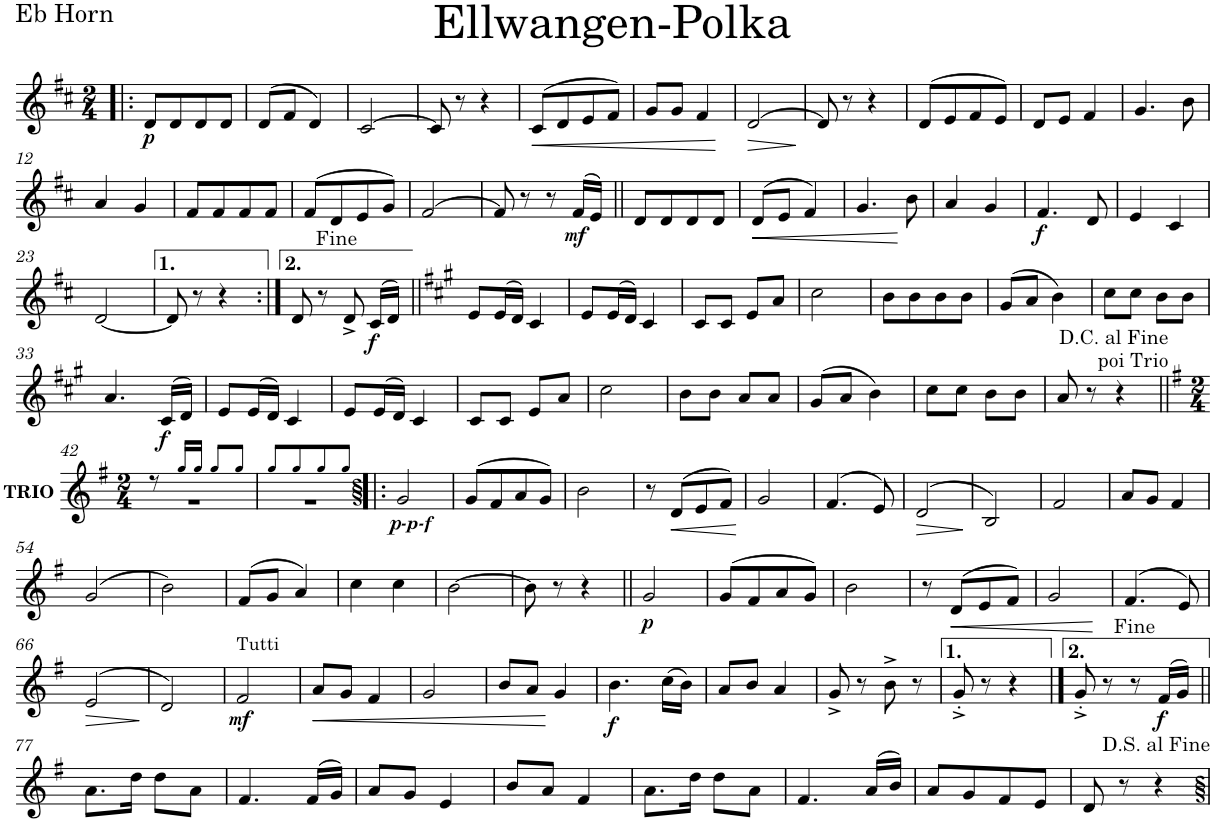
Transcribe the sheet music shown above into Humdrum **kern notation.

**kern	**dynam
*part1	*part1
*staff1	*staff1
*I"Voice	*
*I'V	*
*clefG2	*
*k[f#c#]	*
*M2/4	*
=1!|:	=1!|:
!	!LO:DY:b
8d/L	p
8d/	.
8d/	.
8d/J	.
=2	=2
(>8d/L	.
8f#/J	.
4d/)	.
=3	=3
[>2c#/	.
=4	=4
8c#/]	.
8r	.
4r	.
=5	=5
!	!LO:HP:b
(>8c#/L	<
8d/	.
8e/	.
8f#/J)	.
=6	=6
8g/L	.
8g/J	.
4f#/	.
.	[
=7	=7
!	!LO:HP:b
[>2d/	>
.	]
=8	=8
8d/]	.
8r	.
4r	.
=9	=9
(>8d/L	.
8e/	.
8f#/	.
8e/J)	.
=10	=10
8d/L	.
8e/J	.
4f#/	.
=11	=11
4.g/	.
8b\	.
!!LO:LB:g=z
=12	=12
4a/	.
4g/	.
=13	=13
8f#/L	.
8f#/	.
8f#/	.
8f#/J	.
=14	=14
(>8f#/L	.
8d/	.
8e/	.
8g/J)	.
=15	=15
[>2f#/	.
=16	=16
8f#/]	.
8r	.
8r	.
!	!LO:DY:b
(>16f#/LL	mf
16e/JJ)	.
=17||	=17||
8d/L	.
8d/	.
8d/	.
8d/J	.
=18	=18
!	!LO:HP:b
(>8d/L	<
8e/J	.
4f#/)	.
=19	=19
4.g/	.
8b\	[
=20	=20
4a/	.
4g/	.
=21	=21
!	!LO:DY:b
4.f#/	f
8d/	.
=22	=22
4e/	.
4c#/	.
!!LO:LB:g=z
=23	=23
[2d/	.
=24	=24
8d/]	.
8r	.
4r	.
=25:|!	=25:|!
8d/	.
8r	.
8d^/	.
!	!LO:DY:b
(>16c#/LL	f
16d/JJ)	.
=26||	=26||
*k[f#c#g#]	*
8e/L	.
(>16e/L	.
16d/JJ)	.
4c#/	.
=27	=27
8e/L	.
(>16e/L	.
16d/JJ)	.
4c#/	.
=28	=28
8c#/L	.
8c#/J	.
8e/L	.
8a/J	.
=29	=29
2cc#\	.
=30	=30
8b\L	.
8b\	.
8b\	.
8b\J	.
=31	=31
(>8g#/L	.
8a/J	.
4b\)	.
=32	=32
8cc#\L	.
8cc#\J	.
8b\L	.
8b\J	.
!!LO:LB:g=z
=33	=33
*k[f#c#g#]	*
4.a/	.
!	!LO:DY:b
(>16c#/LL	f
16d/JJ)	.
=34	=34
8e/L	.
(>16e/L	.
16d/JJ)	.
4c#/	.
=35	=35
8e/L	.
(>16e/L	.
16d/JJ)	.
4c#/	.
=36	=36
8c#/L	.
8c#/J	.
8e/L	.
8a/J	.
=37	=37
2cc#\	.
=38	=38
8b\L	.
8b\J	.
8a/L	.
8a/J	.
=39	=39
(>8g#/L	.
8a/J	.
4b\)	.
=40	=40
8cc#\L	.
8cc#\J	.
8b\L	.
8b\J	.
=41	=41
8a/	.
8r	.
4r	.
!LO:TX:a:t=D.C. al Fine\npoi Trio	!
!!LO:LB:g=z
=42||	=42||
*k[f#]	*
*M2/4	*
*^	*
8r	2r	.
16gg!/LL	.	.
16gg!/JJ	.	.
8gg!/L	.	.
!LO:TX:a:B:t=TRIO	!	!
8gg!/J	.	.
=43	=43	=43
8gg!/L	2r	.
8gg!/	.	.
8gg!/	.	.
8gg!/J	.	.
*v	*v	*
=44!|:	=44!|:
!	!LO:DY:b
!	!LO:DY:n=1:b
2g/	p other-dynamics
=45	=45
(>8g/L	.
8f#/	.
8a/	.
8g/J)	.
=46	=46
2b\	.
=47	=47
8r	.
!	!LO:HP:b
(>8d/L	<
8e/	.
8f#/J)	.
.	[
=48	=48
2g/	.
=49	=49
(>4.f#/	.
8e/)	.
=50	=50
!	!LO:HP:b
(>2d/	>
.	]
=51	=51
2B/)	.
=52	=52
2f#/	.
=53	=53
8a/L	.
8g/J	.
4f#/	.
!!LO:LB:g=z
=54	=54
(>2g/	.
=55	=55
2b\)	.
=56	=56
(>8f#/L	.
8g/J	.
4a/)	.
=57	=57
4cc\	.
4cc\	.
=58	=58
[>2b\	.
=59	=59
8b\]	.
8r	.
4r	.
=60||	=60||
!	!LO:DY:b
2g/	p
=61	=61
(>8g/L	.
8f#/	.
8a/	.
8g/J)	.
=62	=62
2b\	.
=63	=63
8r	.
!	!LO:HP:b
(>8d/L	<
8e/	.
8f#/J)	.
=64	=64
2g/	.
.	[
=65	=65
(>4.f#/	.
8e/)	.
!!LO:LB:g=z
=66	=66
!	!LO:HP:b
(>2e/	>
.	]
=67	=67
2d/)	.
=68	=68
!LO:TX:a:t=Tutti	!
!	!LO:DY:b
2f#/	mf
=69	=69
!	!LO:HP:b
8a/L	<
8g/J	.
4f#/	.
=70	=70
2g/	.
=71	=71
8b/L	.
8a/J	.
4g/	[
=72	=72
!	!LO:DY:b
4.b\	f
(>16cc\LL	.
16b\JJ)	.
=73	=73
8a/L	.
8b/J	.
4a/	.
=74	=74
8g^/	.
8r	.
8b^\	.
8r	.
=75	=75
8g'^/	.
8r	.
4r	.
==76	==76
8g'^/	.
8r	.
8r	.
!	!LO:DY:b
(>16f#/LL	f
16g/JJ)	.
!!LO:LB:g=z
=77||	=77||
*k[f#]	*
8.a\L	.
16dd\Jk	.
8dd\L	.
8a\J	.
=78	=78
4.f#/	.
(>16f#/LL	.
16g/JJ)	.
=79	=79
8a/L	.
8g/J	.
4e/	.
=80	=80
8b/L	.
8a/J	.
4f#/	.
=81	=81
8.a\L	.
16dd\Jk	.
8dd\L	.
8a\J	.
=82	=82
4.f#/	.
(>16a/LL	.
16b/JJ)	.
=83	=83
8a/L	.
8g/	.
8f#/	.
8e/J	.
=84	=84
8d/	.
8r	.
4r	.
=	=
*-	*-
